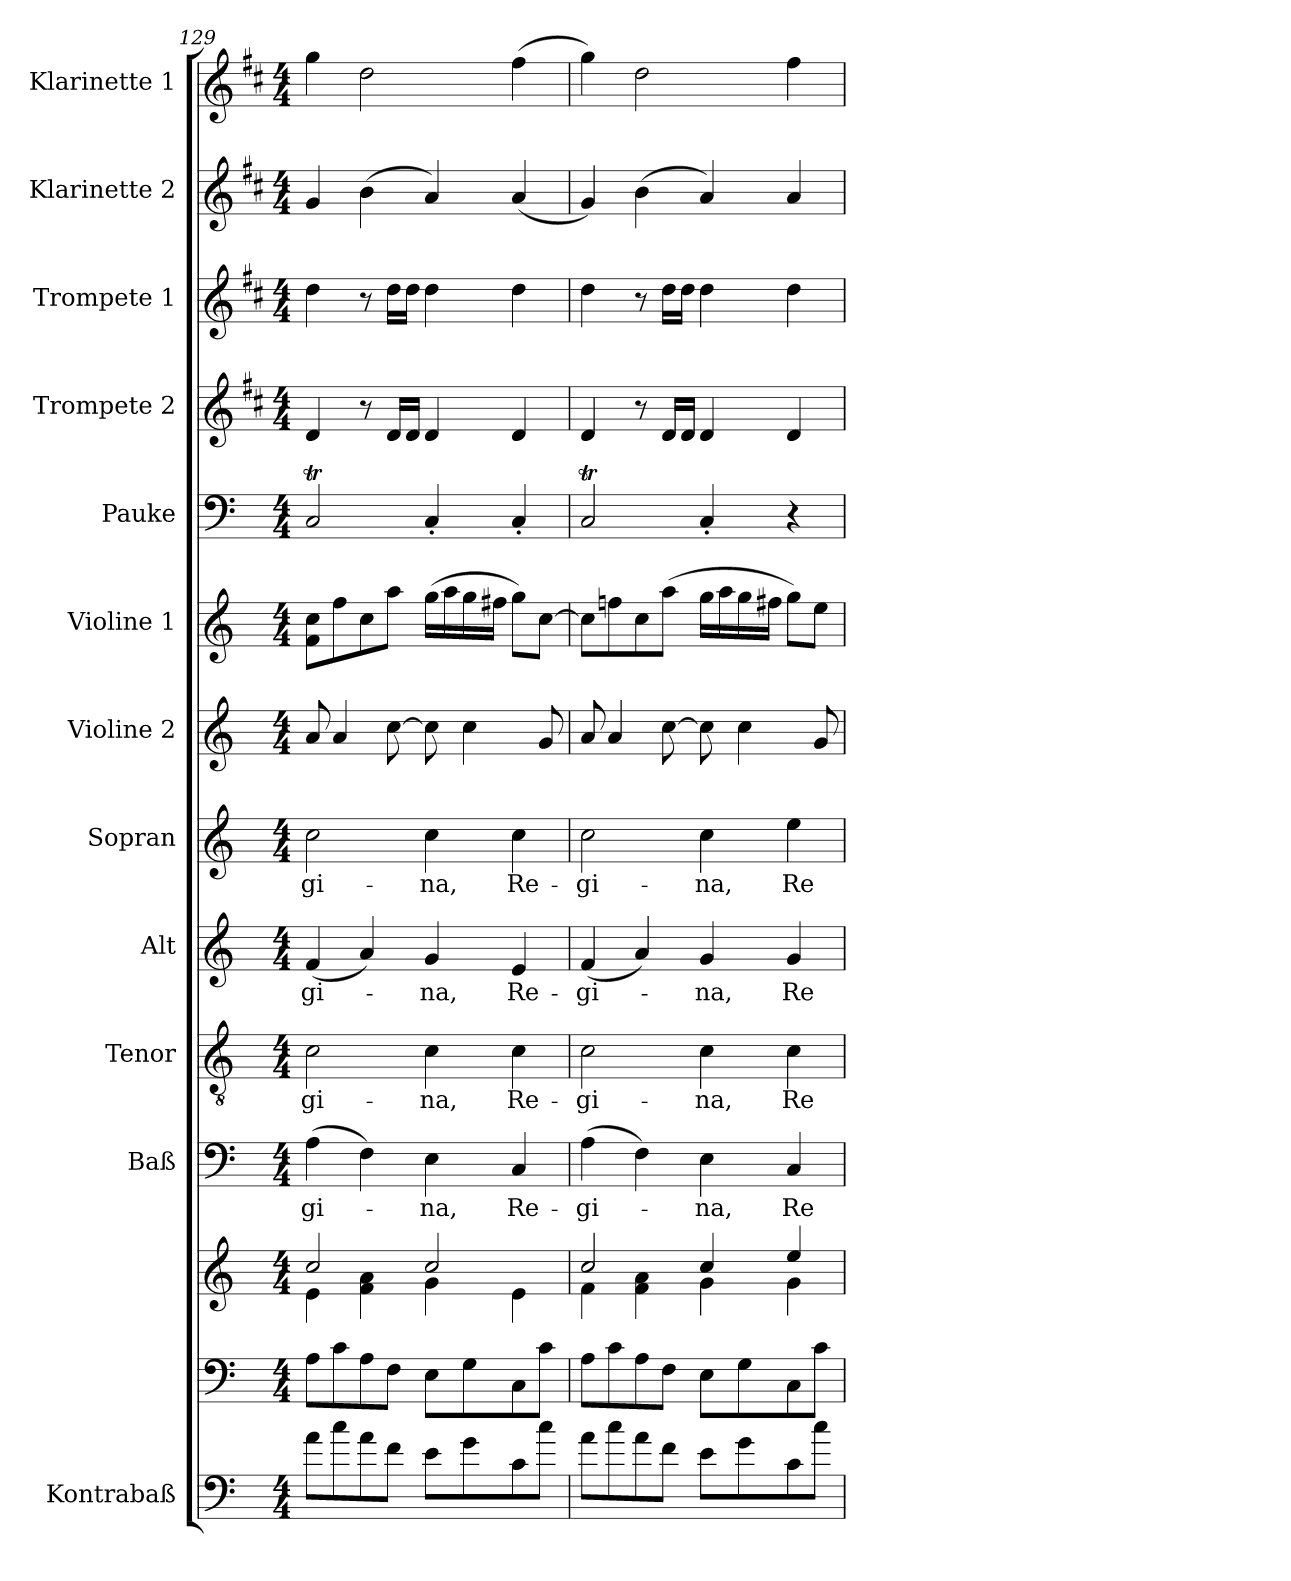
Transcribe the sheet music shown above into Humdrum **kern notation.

**kern	**kern	**kern	**kern	**text	**kern	**text	**kern	**text	**kern	**text	**kern	**kern	**kern	**kern	**kern	**kern	**kern
*part13	*part12	*part12	*part11	*part11	*part10	*part10	*part9	*part9	*part8	*part8	*part7	*part6	*part5	*part4	*part3	*part2	*part1
*staff14	*staff13	*staff12	*staff11	*staff11	*staff10	*staff10	*staff9	*staff9	*staff8	*staff8	*staff7	*staff6	*staff5	*staff4	*staff3	*staff2	*staff1
*I"Kontrabaß	*	*	*I"Baß	*	*I"Tenor	*	*I"Alt	*	*I"Sopran	*	*I"Violine 2	*I"Violine 1	*I"Pauke	*I"Trompete 2	*I"Trompete 1	*I"Klarinette 2	*I"Klarinette 1
*	*	*	*	*	*	*	*	*	*	*	*I'Vln	*I'Vln	*	*I'Tpt	*I'Tpt	*	*
*clefF4	*clefF4	*clefG2	*clefF4	*	*clefGv2	*	*clefG2	*	*clefG2	*	*clefG2	*clefG2	*clefF4	*clefG2	*clefG2	*clefG2	*clefG2
*ITrd7c12	*	*	*	*	*	*	*	*	*	*	*	*	*	*ITrd1c2	*ITrd1c2	*ITrd1c2	*ITrd1c2
*k[]	*k[]	*k[]	*k[]	*	*k[]	*	*k[]	*	*k[]	*	*k[]	*k[]	*k[]	*k[]	*k[]	*k[]	*k[]
*C:	*C:	*C:	*C:	*	*C:	*	*C:	*	*C:	*	*C:	*C:	*C:	*C:	*C:	*C:	*C:
*M4/4	*M4/4	*M4/4	*M4/4	*	*M4/4	*	*M4/4	*	*M4/4	*	*M4/4	*M4/4	*M4/4	*M4/4	*M4/4	*M4/4	*M4/4
=129	=129	=129	=129	=129	=129	=129	=129	=129	=129	=129	=129	=129	=129	=129	=129	=129	=129
*	*	*^	*	*	*	*	*	*	*	*	*	*	*	*	*	*	*
!	!	!	!	!	!LO:LY:b	!	!LO:LY:b	!	!LO:LY:b	!	!LO:LY:b	!	!	!	!	!	!	!
8A\L	8A\L	2cc/	4e\	(>4A\	-gi-	2c\	-gi-	(<4f/	-gi-	2cc\	-gi-	8a/	8f\ 8cc\L	2CT/	4c/	4cc\	4f/	4ff\
8c\	8c\	.	.	.	.	.	.	.	.	.	.	4a/	8ff\	.	.	.	.	.
8A\	8A\	.	4f\ 4a\	4F\)	.	.	.	4a/)	.	.	.	.	8cc\	.	8r	8r	(<4a\	2cc\
8F\J	8F\J	.	.	.	.	.	.	.	.	.	.	[8cc\	8aa\J	.	16c/LL	16cc\LL	.	.
.	.	.	.	.	.	.	.	.	.	.	.	.	.	.	16c/JJ	16cc\JJ	.	.
!	!	!	!	!	!LO:LY:b	!	!LO:LY:b	!	!LO:LY:b	!	!LO:LY:b	!	!	!	!	!	!	!
8E\L	8E\L	2cc/	4g\	4E\	-na,	4c\	-na,	4g/	-na,	4cc\	-na,	8cc\]	(>16gg\LL	4C'</	4c/	4cc\	4g/)	.
.	.	.	.	.	.	.	.	.	.	.	.	.	16aa\	.	.	.	.	.
8G\	8G\	.	.	.	.	.	.	.	.	.	.	4cc\	16gg\	.	.	.	.	.
.	.	.	.	.	.	.	.	.	.	.	.	.	16ff#X\JJ	.	.	.	.	.
!	!	!	!	!	!LO:LY:b	!	!LO:LY:b	!	!LO:LY:b	!	!LO:LY:b	!	!	!	!	!	!	!
8C\	8C\	.	4e\	4C/	Re-	4c\	Re-	4e/	Re-	4cc\	Re-	.	8gg\L)	4C'</	4c/	4cc\	(<4g/	(>4ee\
8c\J	8c\J	.	.	.	.	.	.	.	.	.	.	8g/	[8cc\J	.	.	.	.	.
!!LO:PB:g=z
=130	=130	=130	=130	=130	=130	=130	=130	=130	=130	=130	=130	=130	=130	=130	=130	=130	=130	=130
!	!	!	!	!	!LO:LY:b	!	!LO:LY:b	!	!LO:LY:b	!	!LO:LY:b	!	!	!	!	!	!	!
8A\L	8A\L	2cc/	4f\	(>4A\	-gi-	2c\	-gi-	(<4f/	-gi-	2cc\	-gi-	8a/	8cc\L]	2CT/	4c/	4cc\	4f/)	4ff\)
8c\	8c\	.	.	.	.	.	.	.	.	.	.	4a/	8ffn\	.	.	.	.	.
8A\	8A\	.	4f\ 4a\	4F\)	.	.	.	4a/)	.	.	.	.	8cc\	.	8r	8r	(<4a\	2cc\
8F\J	8F\J	.	.	.	.	.	.	.	.	.	.	[8cc\	(>8aa\J	.	16c/LL	16cc\LL	.	.
.	.	.	.	.	.	.	.	.	.	.	.	.	.	.	16c/JJ	16cc\JJ	.	.
!	!	!	!	!	!LO:LY:b	!	!LO:LY:b	!	!LO:LY:b	!	!LO:LY:b	!	!	!	!	!	!	!
8E\L	8E\L	4cc/	4g\	4E\	-na,	4c\	-na,	4g/	-na,	4cc\	-na,	8cc\]	16gg\LL	4C'</	4c/	4cc\	4g/)	.
.	.	.	.	.	.	.	.	.	.	.	.	.	16aa\	.	.	.	.	.
8G\	8G\	.	.	.	.	.	.	.	.	.	.	4cc\	16gg\	.	.	.	.	.
.	.	.	.	.	.	.	.	.	.	.	.	.	16ff#X\JJ	.	.	.	.	.
!	!	!	!	!	!LO:LY:b	!	!LO:LY:b	!	!LO:LY:b	!	!LO:LY:b	!	!	!	!	!	!	!
8C\	8C\	4ee/	4g\	4C/	Re-	4c\	Re-	4g/	Re-	4ee\	Re-	.	8gg\L)	4r	4c/	4cc\	4g/	4ee\
8c\J	8c\J	.	.	.	.	.	.	.	.	.	.	8g/	8ee\J	.	.	.	.	.
*	*	*v	*v	*	*	*	*	*	*	*	*	*	*	*	*	*	*	*
=	=	=	=	=	=	=	=	=	=	=	=	=	=	=	=	=	=
*-	*-	*-	*-	*-	*-	*-	*-	*-	*-	*-	*-	*-	*-	*-	*-	*-	*-
